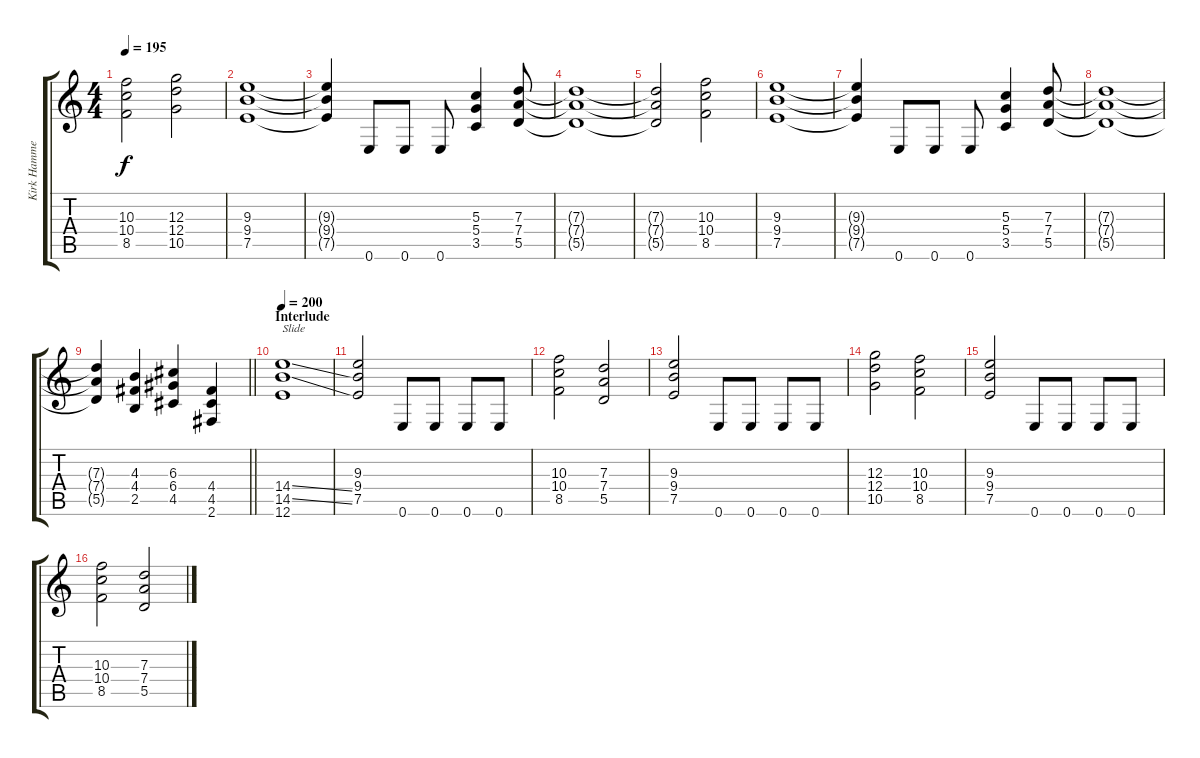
\track ("Kirk Hammet (Guitar)" "Kirk Hamme") {instrument distortionguitar}
\staff {score tabs}
\tuning (E4 B3 G3 D3 A2 E2) {hide}
\ts (4 4)
\tempo 195
\clef g2
\ks c
(10.3 10.4 8.5).2{dy f} (12.3 12.4 10.5).2 |
(9.3 9.4 7.5).1 |
(9.3{t} 9.4{t} 7.5{t}).4 0.6.8 0.6.8 0.6.8 (5.3 5.4 3.5).4 (7.3 7.4 5.5).8 |
(7.3{t} 7.4{t} 5.5{t}).1 |
(7.3{t} 7.4{t} 5.5{t}).2 (10.3 10.4 8.5).2 |
(9.3 9.4 7.5).1 |
(9.3{t} 9.4{t} 7.5{t}).4 0.6.8 0.6.8 0.6.8 (5.3 5.4 3.5).4 (7.3 7.4 5.5).8 |
(7.3{t} 7.4{t} 5.5{t}).1 |
\barLineRight lightlight
(7.3{t} 7.4{t} 5.5{t}).4 (4.3 4.4 2.5).4 (6.3 6.4 4.5).4 (4.4 4.5 2.6).4 |
\section ("" "Interlude")
\tempo 200
(14.4{ss} 14.5{ss} 12.6).1{txt "Slide"} |
(9.3 9.4 7.5).2 0.6.8 0.6.8 0.6.8 0.6.8 |
(10.3 10.4 8.5).2 (7.3 7.4 5.5).2 |
(9.3 9.4 7.5).2 0.6.8 0.6.8 0.6.8 0.6.8 |
(12.3 12.4 10.5).2 (10.3 10.4 8.5).2 |
(9.3 9.4 7.5).2 0.6.8 0.6.8 0.6.8 0.6.8 |
(10.3 10.4 8.5).2 (7.3 7.4 5.5).2
